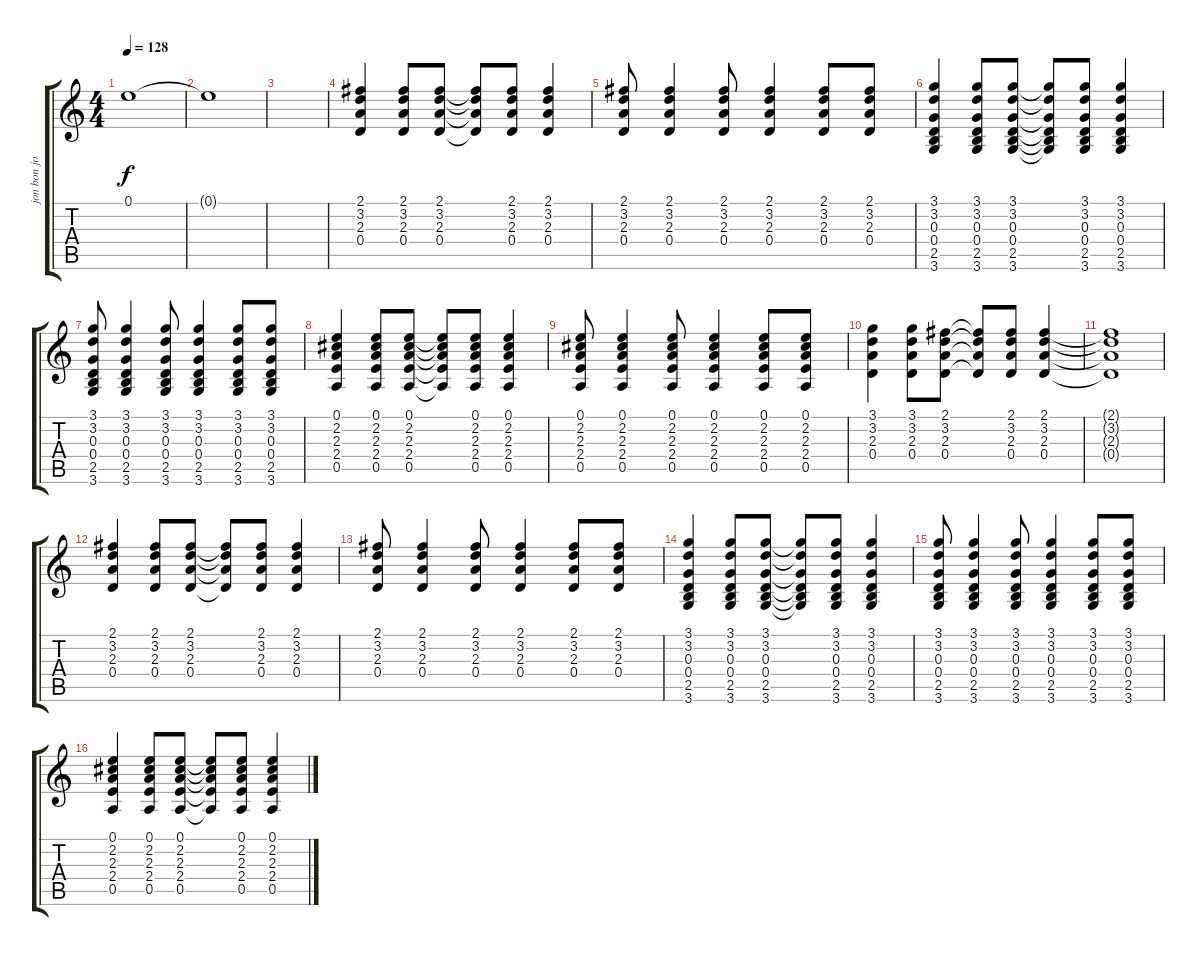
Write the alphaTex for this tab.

\track ("jon bon jovi" "jon bon jo") {instrument acousticguitarsteel}
\staff {score tabs}
\tuning (E4 B3 G3 D3 A2 E2) {hide}
\ts (4 4)
\tempo 128
\clef g2
\ks c
0.1{t}.1{dy f} |
0.1{t}.1 |
|
(2.1 3.2 2.3 0.4).4 (2.1 3.2 2.3 0.4).8 (2.1 3.2 2.3 0.4).8 (2.1{t} 3.2{t} 2.3{t} 0.4{t}).8 (2.1 3.2 2.3 0.4).8 (2.1 3.2 2.3 0.4).4 |
(2.1 3.2 2.3 0.4).8 (2.1 3.2 2.3 0.4).4 (2.1 3.2 2.3 0.4).8 (2.1 3.2 2.3 0.4).4 (2.1 3.2 2.3 0.4).8 (2.1 3.2 2.3 0.4).8 |
(3.1 3.2 0.3 0.4 2.5 3.6).4 (3.1 3.2 0.3 0.4 2.5 3.6).8 (3.1 3.2 0.3 0.4 2.5 3.6).8 (3.1{t} 3.2{t} 0.3{t} 0.4{t} 2.5{t} 3.6{t}).8 (3.1 3.2 0.3 0.4 2.5 3.6).8 (3.1 3.2 0.3 0.4 2.5 3.6).4 |
(3.1 3.2 0.3 0.4 2.5 3.6).8 (3.1 3.2 0.3 0.4 2.5 3.6).4 (3.1 3.2 0.3 0.4 2.5 3.6).8 (3.1 3.2 0.3 0.4 2.5 3.6).4 (3.1 3.2 0.3 0.4 2.5 3.6).8 (3.1 3.2 0.3 0.4 2.5 3.6).8 |
(0.1 2.2 2.3 2.4 0.5).4 (0.1 2.2 2.3 2.4 0.5).8 (0.1 2.2 2.3 2.4 0.5).8 (0.1{t} 2.2{t} 2.3{t} 2.4{t} 0.5{t}).8 (0.1 2.2 2.3 2.4 0.5).8 (0.1 2.2 2.3 2.4 0.5).4 |
(0.1 2.2 2.3 2.4 0.5).8 (0.1 2.2 2.3 2.4 0.5).4 (0.1 2.2 2.3 2.4 0.5).8 (0.1 2.2 2.3 2.4 0.5).4 (0.1 2.2 2.3 2.4 0.5).8 (0.1 2.2 2.3 2.4 0.5).8 |
(3.1 3.2 2.3 0.4).4 (3.1 3.2 2.3 0.4).8 (2.1 3.2 2.3 0.4).8 (2.1{t} 3.2{t} 2.3{t} 0.4{t}).8 (2.1 3.2 2.3 0.4).8 (2.1 3.2 2.3 0.4).4 |
(2.1{t} 3.2{t} 2.3{t} 0.4{t}).1 |
(2.1 3.2 2.3 0.4).4 (2.1 3.2 2.3 0.4).8 (2.1 3.2 2.3 0.4).8 (2.1{t} 3.2{t} 2.3{t} 0.4{t}).8 (2.1 3.2 2.3 0.4).8 (2.1 3.2 2.3 0.4).4 |
(2.1 3.2 2.3 0.4).8 (2.1 3.2 2.3 0.4).4 (2.1 3.2 2.3 0.4).8 (2.1 3.2 2.3 0.4).4 (2.1 3.2 2.3 0.4).8 (2.1 3.2 2.3 0.4).8 |
(3.1 3.2 0.3 0.4 2.5 3.6).4 (3.1 3.2 0.3 0.4 2.5 3.6).8 (3.1 3.2 0.3 0.4 2.5 3.6).8 (3.1{t} 3.2{t} 0.3{t} 0.4{t} 2.5{t} 3.6{t}).8 (3.1 3.2 0.3 0.4 2.5 3.6).8 (3.1 3.2 0.3 0.4 2.5 3.6).4 |
(3.1 3.2 0.3 0.4 2.5 3.6).8 (3.1 3.2 0.3 0.4 2.5 3.6).4 (3.1 3.2 0.3 0.4 2.5 3.6).8 (3.1 3.2 0.3 0.4 2.5 3.6).4 (3.1 3.2 0.3 0.4 2.5 3.6).8 (3.1 3.2 0.3 0.4 2.5 3.6).8 |
(0.1 2.2 2.3 2.4 0.5).4 (0.1 2.2 2.3 2.4 0.5).8 (0.1 2.2 2.3 2.4 0.5).8 (0.1{t} 2.2{t} 2.3{t} 2.4{t} 0.5{t}).8 (0.1 2.2 2.3 2.4 0.5).8 (0.1 2.2 2.3 2.4 0.5).4
